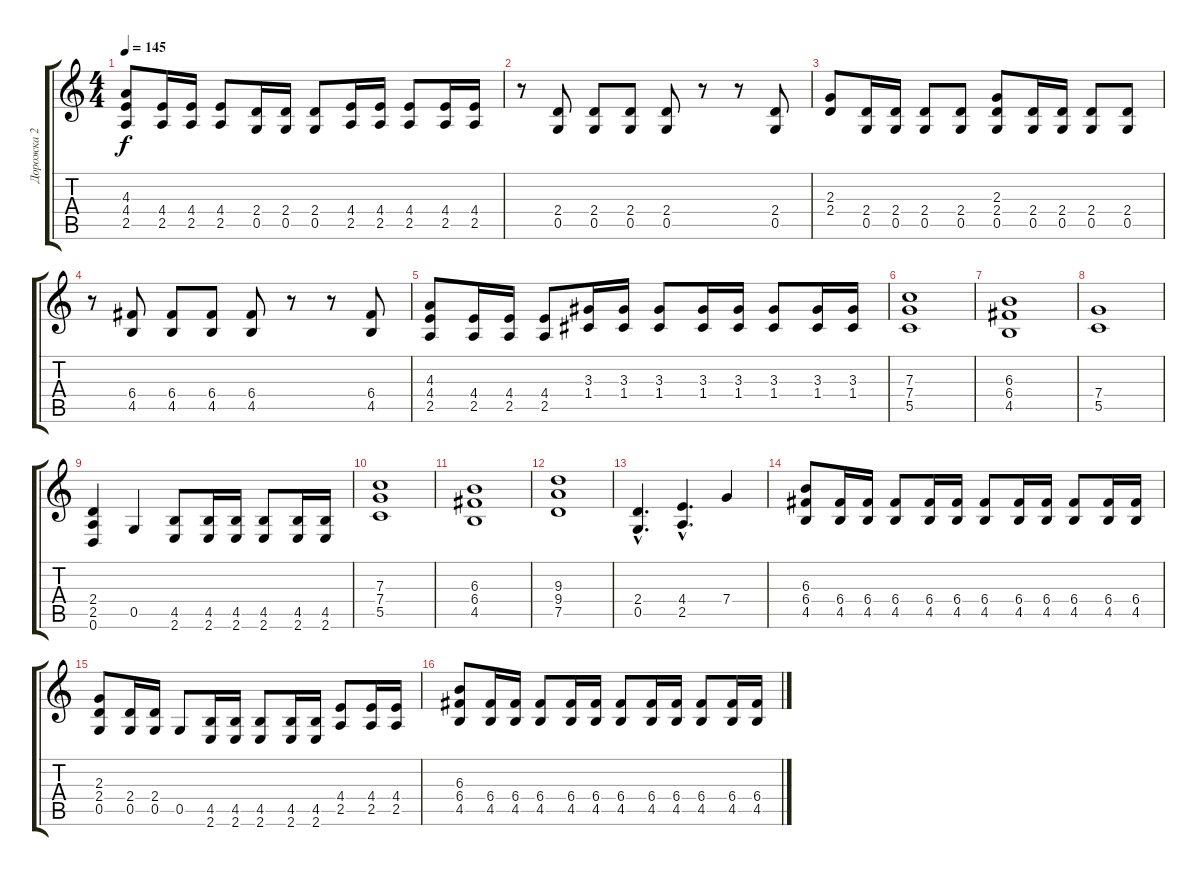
\track ("Дорожка 2" "Дорожка 2") {instrument distortionguitar}
\staff {score tabs}
\tuning (D4 A3 F3 C3 G2 D2) {hide}
\ts (4 4)
\tempo 145
\clef g2
\ks c
(4.3 4.4 2.5).8{dy f} (4.4 2.5).16 (4.4 2.5).16 (4.4 2.5).8 (2.4 0.5).16 (2.4 0.5).16 (2.4 0.5).8 (4.4 2.5).16 (4.4 2.5).16 (4.4 2.5).8 (4.4 2.5).16 (4.4 2.5).16 |
r.8 (2.4 0.5).8 (2.4 0.5).8 (2.4 0.5).8 (2.4 0.5).8 r.8 r.8 (2.4 0.5).8 |
(2.3 2.4).8 (2.4 0.5).16 (2.4 0.5).16 (2.4 0.5).8 (2.4 0.5).8 (2.3 2.4 0.5).8 (2.4 0.5).16 (2.4 0.5).16 (2.4 0.5).8 (2.4 0.5).8 |
r.8 (6.4 4.5).8 (6.4 4.5).8 (6.4 4.5).8 (6.4 4.5).8 r.8 r.8 (6.4 4.5).8 |
(4.3 4.4 2.5).8 (4.4 2.5).16 (4.4 2.5).16 (4.4 2.5).8 (3.3 1.4).16 (3.3 1.4).16 (3.3 1.4).8 (3.3 1.4).16 (3.3 1.4).16 (3.3 1.4).8 (3.3 1.4).16 (3.3 1.4).16 |
(7.3 7.4 5.5).1 |
(6.3 6.4 4.5).1 |
(7.4 5.5).1 |
(2.4 2.5 0.6).4 0.5.4 (4.5 2.6).8 (4.5 2.6).16 (4.5 2.6).16 (4.5 2.6).8 (4.5 2.6).16 (4.5 2.6).16 |
(7.3 7.4 5.5).1 |
(6.3 6.4 4.5).1 |
(9.3 9.4 7.5).1 |
(2.4{hac} 0.5{hac}).4{d} (4.4{hac} 2.5{hac}).4{d} 7.4.4 |
(6.3 6.4 4.5).8 (6.4 4.5).16 (6.4 4.5).16 (6.4 4.5).8 (6.4 4.5).16 (6.4 4.5).16 (6.4 4.5).8 (6.4 4.5).16 (6.4 4.5).16 (6.4 4.5).8 (6.4 4.5).16 (6.4 4.5).16 |
(2.3 2.4 0.5).8 (2.4 0.5).16 (2.4 0.5).16 0.5.8 (4.5 2.6).16 (4.5 2.6).16 (4.5 2.6).8 (4.5 2.6).16 (4.5 2.6).16 (4.4 2.5).8 (4.4 2.5).16 (4.4 2.5).16 |
(6.3 6.4 4.5).8 (6.4 4.5).16 (6.4 4.5).16 (6.4 4.5).8 (6.4 4.5).16 (6.4 4.5).16 (6.4 4.5).8 (6.4 4.5).16 (6.4 4.5).16 (6.4 4.5).8 (6.4 4.5).16 (6.4 4.5).16
